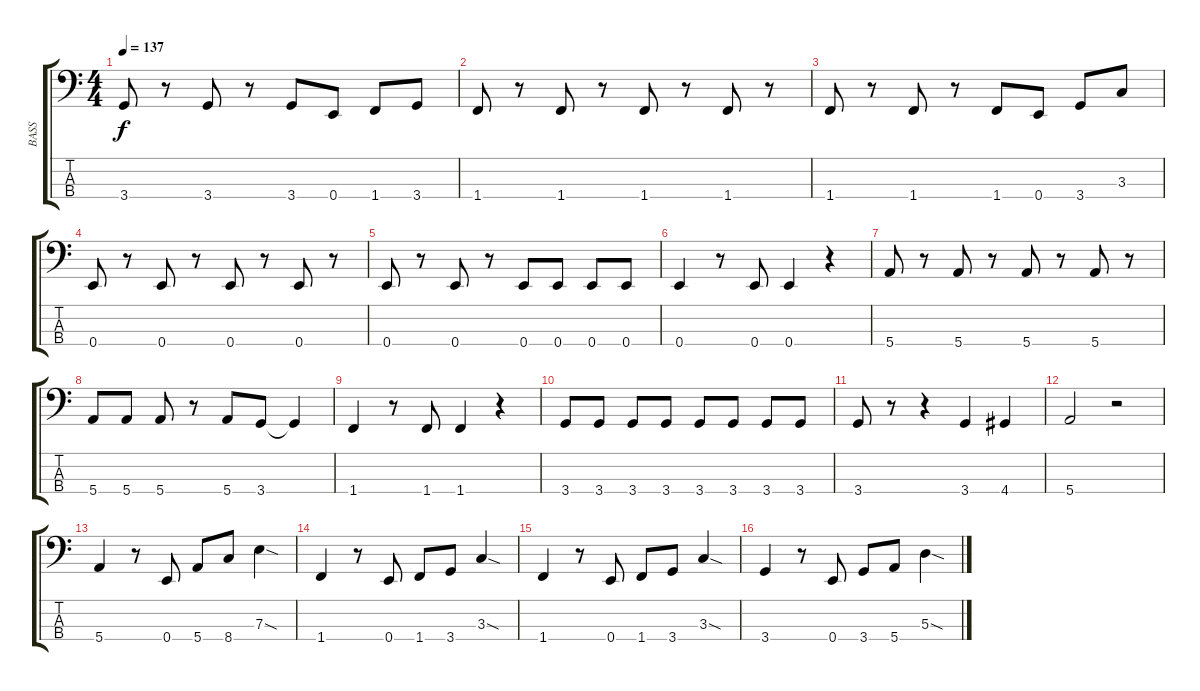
\track ("BASS" "BASS") {instrument electricbassfinger}
\staff {score tabs}
\tuning (G2 D2 A1 E1) {hide}
\ts (4 4)
\tempo 137
\clef f4
\ks c
3.4.8{dy f} r.8 3.4.8 r.8 3.4.8 0.4.8 1.4.8 3.4.8 |
1.4.8 r.8 1.4.8 r.8 1.4.8 r.8 1.4.8 r.8 |
1.4.8 r.8 1.4.8 r.8 1.4.8 0.4.8 3.4.8 3.3.8 |
0.4.8 r.8 0.4.8 r.8 0.4.8 r.8 0.4.8 r.8 |
0.4.8 r.8 0.4.8 r.8 0.4.8 0.4.8 0.4.8 0.4.8 |
0.4.4 r.8 0.4.8 0.4.4 r.4 |
5.4.8 r.8 5.4.8 r.8 5.4.8 r.8 5.4.8 r.8 |
5.4.8 5.4.8 5.4.8 r.8 5.4.8 3.4.8 3.4{t}.4 |
1.4.4 r.8 1.4.8 1.4.4 r.4 |
3.4.8 3.4.8 3.4.8 3.4.8 3.4.8 3.4.8 3.4.8 3.4.8 |
3.4.8 r.8 r.4 3.4.4 4.4.4 |
5.4.2 r.2 |
5.4.4 r.8 0.4.8 5.4.8 8.4.8 7.3{sod}.4 |
1.4.4 r.8 0.4.8 1.4.8 3.4.8 3.3{sod}.4 |
1.4.4 r.8 0.4.8 1.4.8 3.4.8 3.3{sod}.4 |
3.4.4 r.8 0.4.8 3.4.8 5.4.8 5.3{sod}.4
